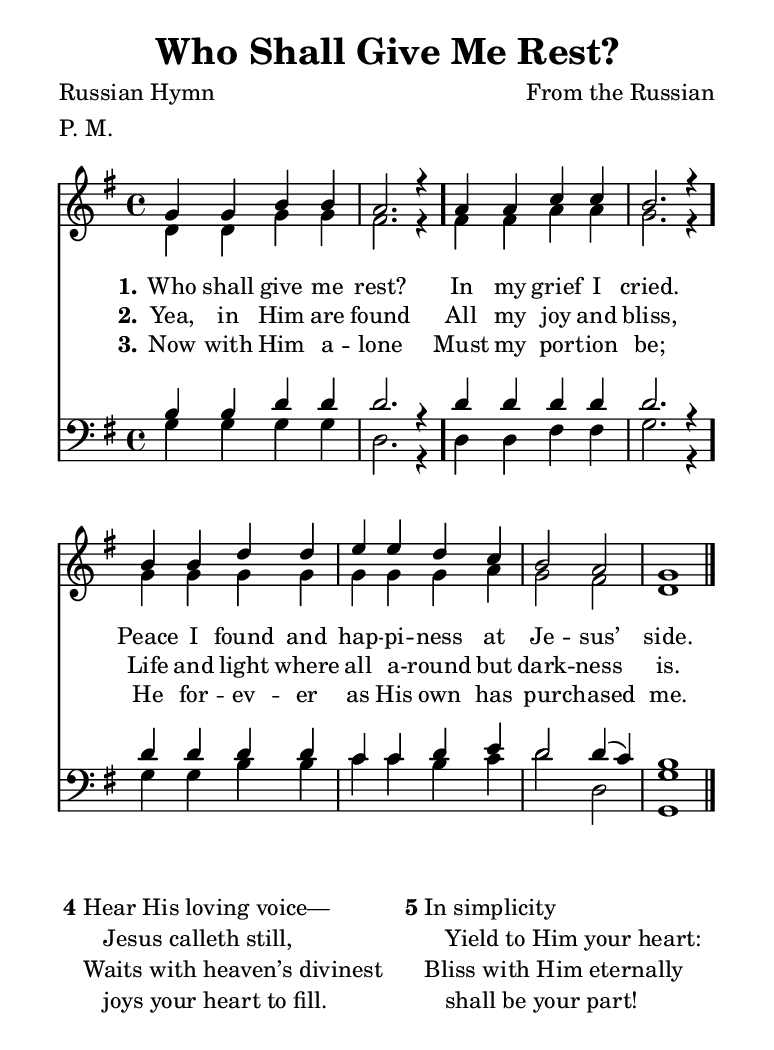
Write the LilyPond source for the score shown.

\include "common/global.ily"
\paper {
  \include "common/paper.ily"
  %ragged-bottom = ##t
  ragged-last-bottom = ##t
  systems-per-page = 2
  %page-count = ##f
}

\header{
  hymnnumber = "125"
  title = "Who Shall Give Me Rest?"
  tunename = ""
  meter = "P. M."
  poet = "Russian Hymn"
  composer = "From the Russian"
  %copyright = ""
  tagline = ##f
}

% for fermata in MIDI
ta = { \tempo 4=90 }
tb = { \tempo 4=45 }

patternAA = { c4 c c c | c2. c4 }

patternBA = { c4 c c c | c c c c | c2 c2      | c1 }
patternBB = { c4 c c c | c c c c | c2 c4( c4) | c1 }

global = {
  \include "common/overrides.ily"
  \override Staff.TimeSignature.style = #'()
  \time 4/4
  \override Score.MetronomeMark.transparent = ##t % hide all fermata changes too
  \ta
  \key g \major
  %\partial 4
  \autoBeamOff
}

notesSoprano = {
\global
\relative c'' {

  \changePitch \patternAA { g g b b | a r }
  \changePitch \patternAA { a a c c | b r }
  \changePitch \patternBA { b b d d | e e d c | b a | g }

  \bar "|."

}
}

notesAlto = {
\global
\relative e' {

  \changePitch \patternAA { d d g g | fis r }
  \changePitch \patternAA { fis fis a a | g r }
  \changePitch \patternBA { g g g g | g g g a | g fis | d }

}
}

notesTenor = {
\global
\relative a {

  \changePitch \patternAA { b b d d | d r }
  \changePitch \patternAA { d d d d | d r }
  \changePitch \patternBB { d d d d | c c d e | d d( c) | b }

}
}

notesBass = {
\global
\relative f {

  \changePitch \patternAA { g g g g | d r }
  \changePitch \patternAA { d d fis fis | g r }
  \changePitch \patternBA { g g b b | c c b c | d d, | <g, g'> }

}
}

wordsA = \lyricmode {
\set stanza = "1."

Who shall give me rest?
In my grief I cried.
Peace I found and hap -- pi -- ness at Je -- sus’ side.

}

wordsB = \lyricmode {
\set stanza = "2."

Yea, in Him are found \bar "."
All my joy and bliss, \bar "."
Life and light where all a -- round but dark -- ness is.

}

wordsC = \lyricmode {
\set stanza = "3."

Now with Him a -- lone
Must my por -- tion be;
He for -- ev -- er as His own has pur -- chased me.

}

wordsD = \markuplist {

\line { Hear His loving voice— }
\line { { \hspace #2 } Jesus calleth still, }
\line { Waits with heaven’s divinest } \line { { \hspace #2 } joys your heart to fill. }

}

wordsE = \markuplist {

\line { In simplicity }
\line { { \hspace #2 } Yield to Him your heart: }
\line { Bliss with Him eternally } \line { { \hspace #2 } shall be your part! }

}

\score {
  \context ChoirStaff <<
    \context Staff = upper <<
      \set ChoirStaff.systemStartDelimiter = #'SystemStartBar
      \context Voice  = sopranos { \voiceOne << \notesSoprano >> }
      \context Voice  = altos { \voiceTwo << \notesAlto >> }
      \context Lyrics = one   \lyricsto sopranos \wordsA
      \context Lyrics = two   \lyricsto sopranos \wordsB
      \context Lyrics = three \lyricsto sopranos \wordsC
    >>
    \context Staff = men <<
      \clef bass
      \context Voice  = tenors { \voiceOne << \notesTenor >> }
      \context Voice  = basses { \voiceTwo << \notesBass >> }
    >>
  >>
  \layout {
    \include "common/layout.ily"
  }
  \midi{
    \include "common/midi.ily"
  }
}

\noPageBreak

\markup { \fill-line {
  \hspace #0.1
  \line{ \bold 4 \column { \wordsD } }
  \hspace #0.1
  \line{ \bold 5 \column { \wordsE } }
  \hspace #0.1
} }

\version "2.18.0"  % necessary for upgrading to future LilyPond versions.

% vi:set et ts=2 sw=2 ai nocindent syntax=lilypond
